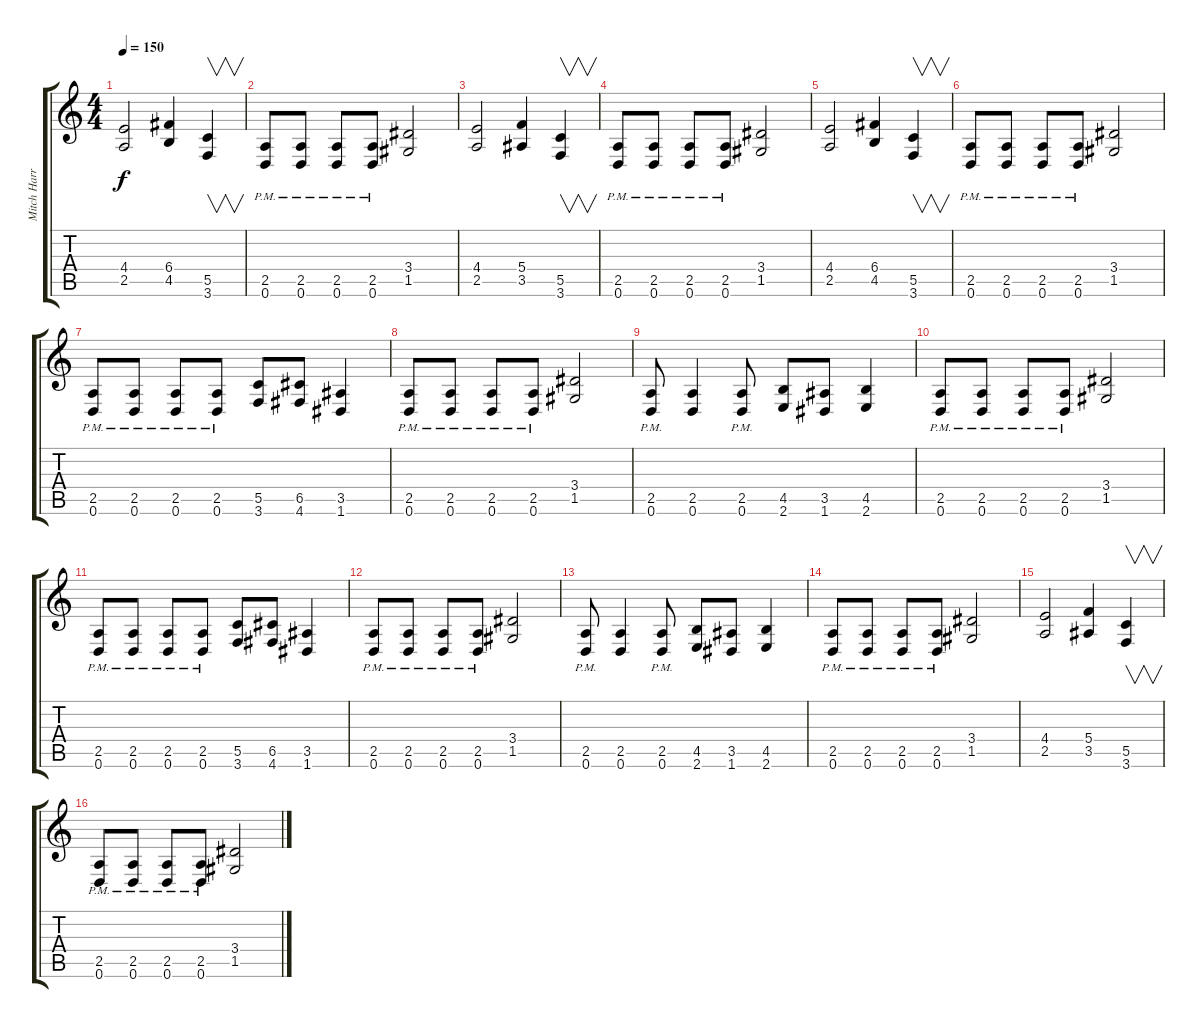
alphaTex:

\track ("Mitch Harris" "Mitch Harr") {instrument distortionguitar}
\staff {score tabs}
\tuning (D4 A3 F3 C3 G2 D2) {hide}
\ts (4 4)
\tempo 150
\clef g2
\ks c
(4.4 2.5).2{dy f} (6.4 4.5).4 (5.5 3.6).4{v} |
(2.5{pm} 0.6{pm}).8 (2.5{pm} 0.6{pm}).8 (2.5{pm} 0.6{pm}).8 (2.5{pm} 0.6{pm}).8 (3.4 1.5).2 |
(4.4 2.5).2 (5.4 3.5).4 (5.5 3.6).4{v} |
(2.5{pm} 0.6{pm}).8 (2.5{pm} 0.6{pm}).8 (2.5{pm} 0.6{pm}).8 (2.5{pm} 0.6{pm}).8 (3.4 1.5).2 |
(4.4 2.5).2 (6.4 4.5).4 (5.5 3.6).4{v} |
(2.5{pm} 0.6{pm}).8 (2.5{pm} 0.6{pm}).8 (2.5{pm} 0.6{pm}).8 (2.5{pm} 0.6{pm}).8 (3.4 1.5).2 |
(2.5{pm} 0.6{pm}).8 (2.5{pm} 0.6{pm}).8 (2.5{pm} 0.6{pm}).8 (2.5{pm} 0.6{pm}).8 (5.5 3.6).8 (6.5 4.6).8 (3.5 1.6).4 |
(2.5{pm} 0.6{pm}).8 (2.5{pm} 0.6{pm}).8 (2.5{pm} 0.6{pm}).8 (2.5{pm} 0.6{pm}).8 (3.4 1.5).2 |
(2.5{pm} 0.6{pm}).8 (2.5 0.6).4 (2.5{pm} 0.6{pm}).8 (4.5 2.6).8 (3.5 1.6).8 (4.5 2.6).4 |
(2.5{pm} 0.6{pm}).8 (2.5{pm} 0.6{pm}).8 (2.5{pm} 0.6{pm}).8 (2.5{pm} 0.6{pm}).8 (3.4 1.5).2 |
(2.5{pm} 0.6{pm}).8 (2.5{pm} 0.6{pm}).8 (2.5{pm} 0.6{pm}).8 (2.5{pm} 0.6{pm}).8 (5.5 3.6).8 (6.5 4.6).8 (3.5 1.6).4 |
(2.5{pm} 0.6{pm}).8 (2.5{pm} 0.6{pm}).8 (2.5{pm} 0.6{pm}).8 (2.5{pm} 0.6{pm}).8 (3.4 1.5).2 |
(2.5{pm} 0.6{pm}).8 (2.5 0.6).4 (2.5{pm} 0.6{pm}).8 (4.5 2.6).8 (3.5 1.6).8 (4.5 2.6).4 |
(2.5{pm} 0.6{pm}).8 (2.5{pm} 0.6{pm}).8 (2.5{pm} 0.6{pm}).8 (2.5{pm} 0.6{pm}).8 (3.4 1.5).2 |
(4.4 2.5).2 (5.4 3.5).4 (5.5 3.6).4{v} |
(2.5{pm} 0.6{pm}).8 (2.5{pm} 0.6{pm}).8 (2.5{pm} 0.6{pm}).8 (2.5{pm} 0.6{pm}).8 (3.4 1.5).2
